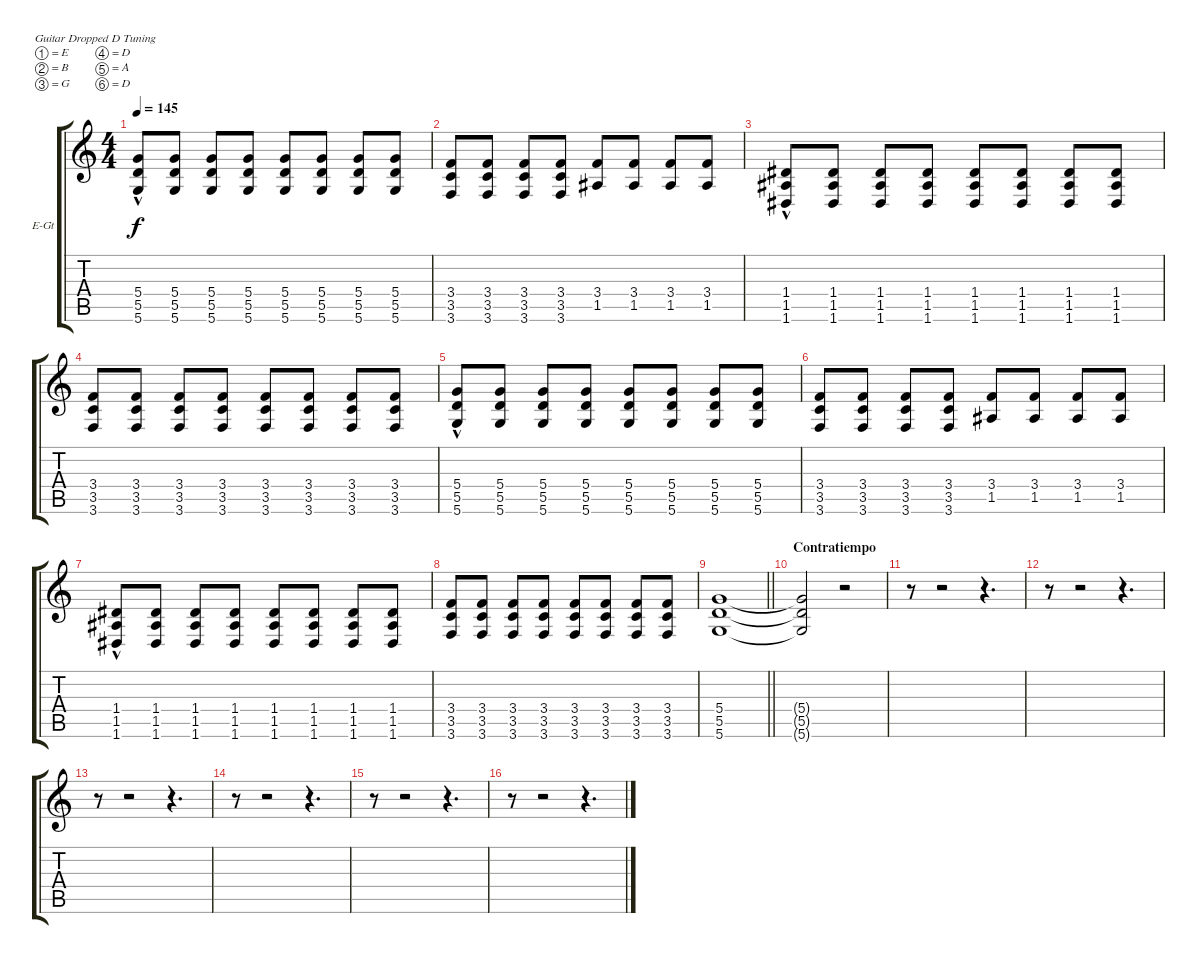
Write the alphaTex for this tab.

\bracketExtendMode groupsimilarinstruments
\firstSystemTrackNameOrientation horizontal
\otherSystemsTrackNameOrientation horizontal
\track ("Extra Guitar" "E-Gt") {instrument distortionguitar}
\staff {score tabs}
\tuning (E4 B3 G3 D3 A2 D2)
\ts (4 4)
\tempo 145
\clef g2
\ks c
(5.4{hac} 5.5{hac} 5.6{hac}).8{dy f} (5.4 5.5 5.6).8 (5.4 5.5 5.6).8 (5.4 5.5 5.6).8 (5.4 5.5 5.6).8 (5.4 5.5 5.6).8 (5.4 5.5 5.6).8 (5.4 5.5 5.6).8 |
(3.4 3.5 3.6).8 (3.4 3.5 3.6).8 (3.4 3.5 3.6).8 (3.4 3.5 3.6).8 (3.4 1.5).8 (3.4 1.5).8 (3.4 1.5).8 (3.4 1.5).8 |
(1.4{hac} 1.5{hac} 1.6{hac}).8 (1.4 1.5 1.6).8 (1.4 1.5 1.6).8 (1.4 1.5 1.6).8 (1.4 1.5 1.6).8 (1.4 1.5 1.6).8 (1.4 1.5 1.6).8 (1.4 1.5 1.6).8 |
(3.4 3.5 3.6).8 (3.4 3.5 3.6).8 (3.4 3.5 3.6).8 (3.4 3.5 3.6).8 (3.4 3.5 3.6).8 (3.4 3.5 3.6).8 (3.4 3.5 3.6).8 (3.4 3.5 3.6).8 |
(5.4{hac} 5.5{hac} 5.6{hac}).8 (5.4 5.5 5.6).8 (5.4 5.5 5.6).8 (5.4 5.5 5.6).8 (5.4 5.5 5.6).8 (5.4 5.5 5.6).8 (5.4 5.5 5.6).8 (5.4 5.5 5.6).8 |
(3.4 3.5 3.6).8 (3.4 3.5 3.6).8 (3.4 3.5 3.6).8 (3.4 3.5 3.6).8 (3.4 1.5).8 (3.4 1.5).8 (3.4 1.5).8 (3.4 1.5).8 |
(1.4{hac} 1.5{hac} 1.6{hac}).8 (1.4 1.5 1.6).8 (1.4 1.5 1.6).8 (1.4 1.5 1.6).8 (1.4 1.5 1.6).8 (1.4 1.5 1.6).8 (1.4 1.5 1.6).8 (1.4 1.5 1.6).8 |
(3.4 3.5 3.6).8 (3.4 3.5 3.6).8 (3.4 3.5 3.6).8 (3.4 3.5 3.6).8 (3.4 3.5 3.6).8 (3.4 3.5 3.6).8 (3.4 3.5 3.6).8 (3.4 3.5 3.6).8 |
\barLineRight lightlight
(5.4 5.5 5.6).1 |
\section ("" "Contratiempo")
(5.4{t} 5.5{t} 5.6{t}).2 r.2 |
r.8 r.2 r.4{d} |
r.8 r.2 r.4{d} |
r.8 r.2 r.4{d} |
r.8 r.2 r.4{d} |
r.8 r.2 r.4{d} |
r.8 r.2 r.4{d}
